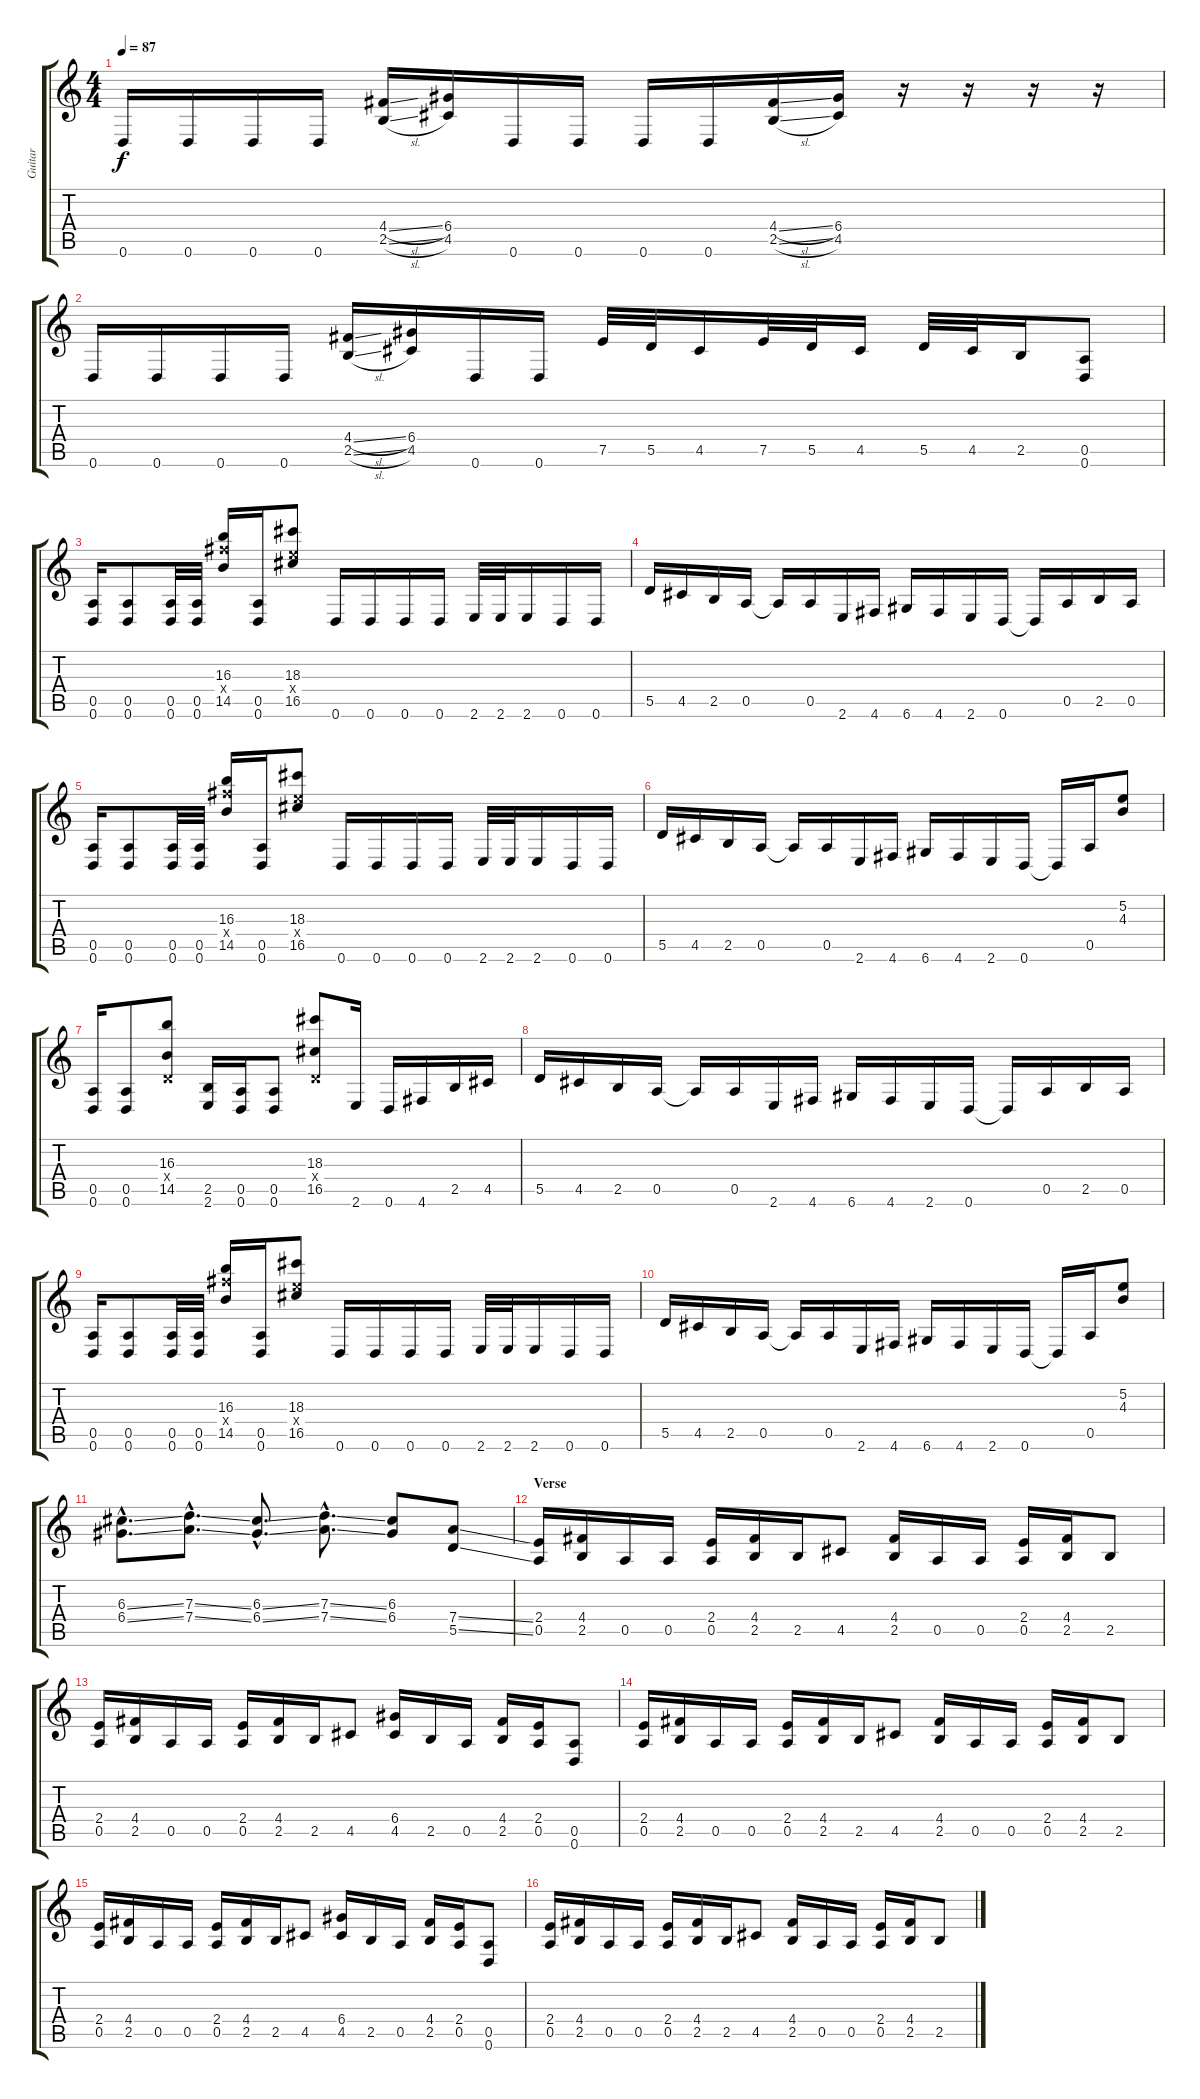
\track ("Guitar" "Guitar") {instrument distortionguitar}
\staff {score tabs}
\tuning (E4 B3 G3 D3 A2 D2) {hide}
\ts (4 4)
\tempo 87
\clef g2
\ks c
0.6.16{dy f} 0.6.16 0.6.16 0.6.16 (4.4{sl} 2.5{sl}).16 (6.4 4.5).16 0.6.16 0.6.16 0.6.16 0.6.16 (4.4{sl} 2.5{sl}).16 (6.4 4.5).16 r.16 r.16 r.16 r.16 |
0.6.16 0.6.16 0.6.16 0.6.16 (4.4{sl} 2.5{sl}).16 (6.4 4.5).16 0.6.16 0.6.16 7.5.32 5.5.32 4.5.16 7.5.32 5.5.32 4.5.16 5.5.32 4.5.32 2.5.16 (0.5 0.6).8 |
(0.5 0.6).16 (0.5 0.6).8 (0.5 0.6).32 (0.5 0.6).32 (16.3 16.4{x} 14.5).16 (0.5 0.6).16 (18.3 14.4{x} 16.5).8 0.6.16 0.6.16 0.6.16 0.6.16 2.6.32 2.6.32 2.6.16 0.6.16 0.6.16 |
5.5.16 4.5.16 2.5.16 0.5.16 0.5{t}.16 0.5.16 2.6.16 4.6.16 6.6.16 4.6.16 2.6.16 0.6.16 0.6{t}.16 0.5.16 2.5.16 0.5.16 |
(0.5 0.6).16 (0.5 0.6).8 (0.5 0.6).32 (0.5 0.6).32 (16.3 16.4{x} 14.5).16 (0.5 0.6).16 (18.3 14.4{x} 16.5).8 0.6.16 0.6.16 0.6.16 0.6.16 2.6.32 2.6.32 2.6.16 0.6.16 0.6.16 |
5.5.16 4.5.16 2.5.16 0.5.16 0.5{t}.16 0.5.16 2.6.16 4.6.16 6.6.16 4.6.16 2.6.16 0.6.16 0.6{t}.16 0.5.16 (5.2 4.3).8 |
(0.5 0.6).16 (0.5 0.6).8 (16.3 0.4{x} 14.5).8 (2.5 2.6).16 (0.5 0.6).16 (0.5 0.6).8 (18.3 0.4{x} 16.5).8 2.6.16 0.6.16 4.6.16 2.5.16 4.5.16 |
5.5.16 4.5.16 2.5.16 0.5.16 0.5{t}.16 0.5.16 2.6.16 4.6.16 6.6.16 4.6.16 2.6.16 0.6.16 0.6{t}.16 0.5.16 2.5.16 0.5.16 |
(0.5 0.6).16 (0.5 0.6).8 (0.5 0.6).32 (0.5 0.6).32 (16.3 16.4{x} 14.5).16 (0.5 0.6).16 (18.3 14.4{x} 16.5).8 0.6.16 0.6.16 0.6.16 0.6.16 2.6.32 2.6.32 2.6.16 0.6.16 0.6.16 |
5.5.16 4.5.16 2.5.16 0.5.16 0.5{t}.16 0.5.16 2.6.16 4.6.16 6.6.16 4.6.16 2.6.16 0.6.16 0.6{t}.16 0.5.16 (5.2 4.3).8 |
(6.3{ss hac} 6.4{ss hac}).8{d} (7.3{ss hac} 7.4{ss hac}).8{d} (6.3{ss hac} 6.4{ss hac}).8{d} (7.3{ss hac} 7.4{ss hac}).8{d} (6.3 6.4).8 (7.4{ss} 5.5{ss}).8 |
\section ("" "Verse")
(2.4 0.5).16 (4.4 2.5).16 0.5.16 0.5.16 (2.4 0.5).16 (4.4 2.5).16 2.5.16 4.5.8 (4.4 2.5).16 0.5.16 0.5.16 (2.4 0.5).16 (4.4 2.5).16 2.5.8 |
(2.4 0.5).16 (4.4 2.5).16 0.5.16 0.5.16 (2.4 0.5).16 (4.4 2.5).16 2.5.16 4.5.8 (6.4 4.5).16 2.5.16 0.5.16 (4.4 2.5).16 (2.4 0.5).16 (0.5 0.6).8 |
(2.4 0.5).16 (4.4 2.5).16 0.5.16 0.5.16 (2.4 0.5).16 (4.4 2.5).16 2.5.16 4.5.8 (4.4 2.5).16 0.5.16 0.5.16 (2.4 0.5).16 (4.4 2.5).16 2.5.8 |
(2.4 0.5).16 (4.4 2.5).16 0.5.16 0.5.16 (2.4 0.5).16 (4.4 2.5).16 2.5.16 4.5.8 (6.4 4.5).16 2.5.16 0.5.16 (4.4 2.5).16 (2.4 0.5).16 (0.5 0.6).8 |
(2.4 0.5).16 (4.4 2.5).16 0.5.16 0.5.16 (2.4 0.5).16 (4.4 2.5).16 2.5.16 4.5.8 (4.4 2.5).16 0.5.16 0.5.16 (2.4 0.5).16 (4.4 2.5).16 2.5.8
